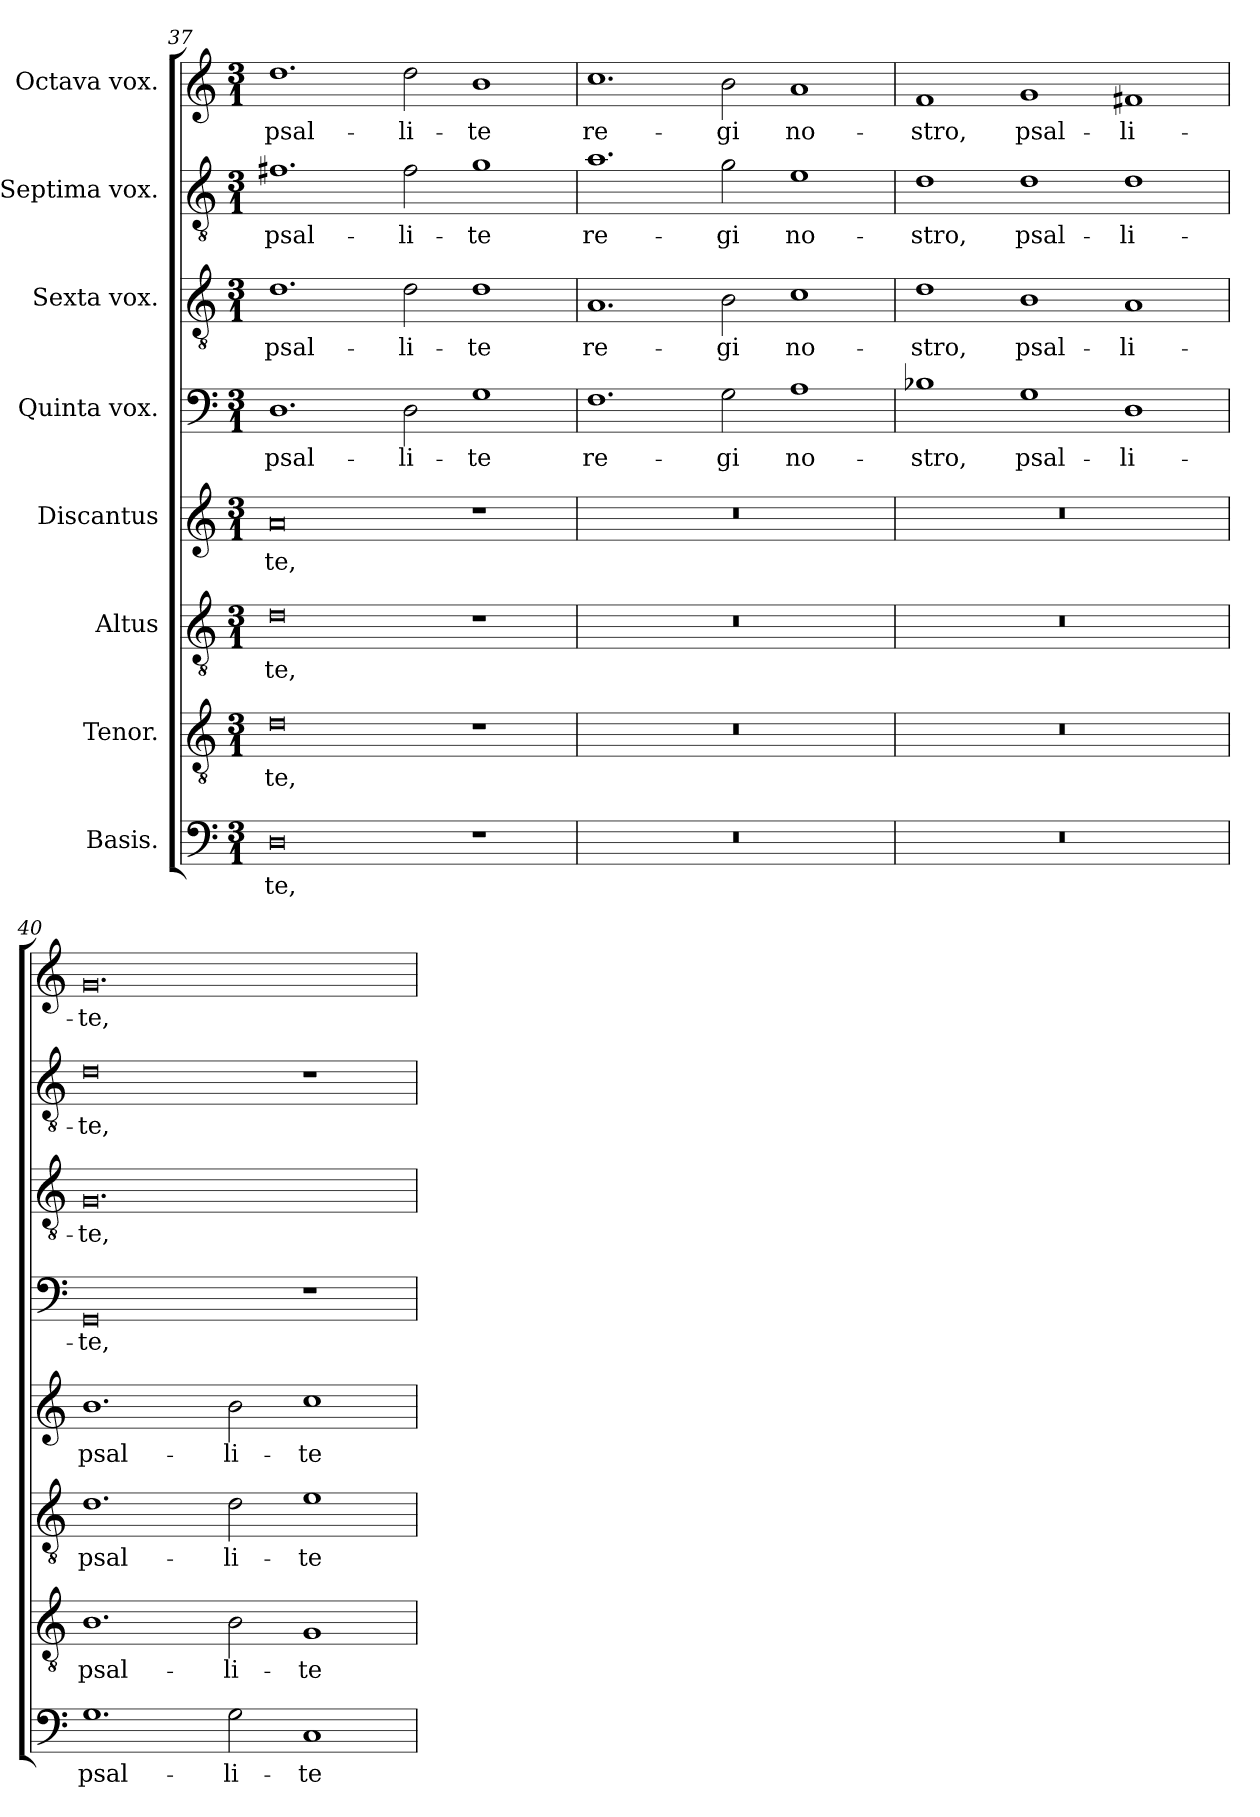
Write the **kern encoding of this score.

**kern	**text	**kern	**text	**kern	**text	**kern	**text	**kern	**text	**kern	**text	**kern	**text	**kern	**text
*part8	*part8	*part7	*part7	*part6	*part6	*part5	*part5	*part4	*part4	*part3	*part3	*part2	*part2	*part1	*part1
*staff8	*staff8	*staff7	*staff7	*staff6	*staff6	*staff5	*staff5	*staff4	*staff4	*staff3	*staff3	*staff2	*staff2	*staff1	*staff1
*I"Basis.	*	*I"Tenor.	*	*I"Altus	*	*I"Discantus	*	*I"Quinta vox.	*	*I"Sexta vox.	*	*I"Septima vox.	*	*I"Octava vox.	*
!!LO:PB:g=z
*clefF4	*	*clefGv2	*	*clefGv2	*	*clefG2	*	*clefF4	*	*clefGv2	*	*clefGv2	*	*clefG2	*
*k[]	*	*k[]	*	*k[]	*	*k[]	*	*k[]	*	*k[]	*	*k[]	*	*k[]	*
*M3/1	*	*M3/1	*	*M3/1	*	*M3/1	*	*M3/1	*	*M3/1	*	*M3/1	*	*M3/1	*
=37	=37	=37	=37	=37	=37	=37	=37	=37	=37	=37	=37	=37	=37	=37	=37
!	!LO:LY:b	!	!LO:LY:b	!	!LO:LY:b	!	!LO:LY:b	!	!LO:LY:b	!	!LO:LY:b	!	!LO:LY:b	!	!LO:LY:b
0D	te,	0d	te,	0d	te,	0a	te,	1.D	psal-	1.d	psal-	1.f#X	psal-	1.dd	psal-
!	!	!	!	!	!	!	!	!	!LO:LY:b	!	!LO:LY:b	!	!LO:LY:b	!	!LO:LY:b
.	.	.	.	.	.	.	.	2D\	-li-	2d\	-li-	2f#\	-li-	2dd\	-li-
!	!	!	!	!	!	!	!	!	!LO:LY:b	!	!LO:LY:b	!	!LO:LY:b	!	!LO:LY:b
1r	.	1r	.	1r	.	1r	.	1G	-te	1d	-te	1g	-te	1b	-te
=38	=38	=38	=38	=38	=38	=38	=38	=38	=38	=38	=38	=38	=38	=38	=38
!	!	!	!	!	!	!	!	!	!LO:LY:b	!	!LO:LY:b	!	!LO:LY:b	!	!LO:LY:b
0.r	.	0.r	.	0.r	.	0.r	.	1.F	re-	1.A	re-	1.a	re-	1.cc	re-
!	!	!	!	!	!	!	!	!	!LO:LY:b	!	!LO:LY:b	!	!LO:LY:b	!	!LO:LY:b
.	.	.	.	.	.	.	.	2G\	-gi	2B\	-gi	2g\	-gi	2b\	-gi
!	!	!	!	!	!	!	!	!	!LO:LY:b	!	!LO:LY:b	!	!LO:LY:b	!	!LO:LY:b
.	.	.	.	.	.	.	.	1A	no-	1c	no-	1e	no-	1a	no-
=39	=39	=39	=39	=39	=39	=39	=39	=39	=39	=39	=39	=39	=39	=39	=39
!	!	!	!	!	!	!	!	!	!LO:LY:b	!	!LO:LY:b	!	!LO:LY:b	!	!LO:LY:b
0.r	.	0.r	.	0.r	.	0.r	.	1B-X	-stro,	1d	-stro,	1d	-stro,	1f	-stro,
!	!	!	!	!	!	!	!	!	!LO:LY:b	!	!LO:LY:b	!	!LO:LY:b	!	!LO:LY:b
.	.	.	.	.	.	.	.	1G	psal-	1B	psal-	1d	psal-	1g	psal-
!	!	!	!	!	!	!	!	!	!LO:LY:b	!	!LO:LY:b	!	!LO:LY:b	!	!LO:LY:b
.	.	.	.	.	.	.	.	1D	-li-	1A	-li-	1d	-li-	1f#X	-li-
=40	=40	=40	=40	=40	=40	=40	=40	=40	=40	=40	=40	=40	=40	=40	=40
!	!LO:LY:b	!	!LO:LY:b	!	!LO:LY:b	!	!LO:LY:b	!	!LO:LY:b	!	!LO:LY:b	!	!LO:LY:b	!	!LO:LY:b
1.G	psal-	1.B	psal-	1.d	psal-	1.b	psal-	0GG	-te,	0.G	-te,	0d	-te,	0.g	-te,
!	!LO:LY:b	!	!LO:LY:b	!	!LO:LY:b	!	!LO:LY:b	!	!	!	!	!	!	!	!
2G\	-li-	2B\	-li-	2d\	-li-	2b\	-li-	.	.	.	.	.	.	.	.
!	!LO:LY:b	!	!LO:LY:b	!	!LO:LY:b	!	!LO:LY:b	!	!	!	!	!	!	!	!
1C	-te	1G	-te	1e	-te	1cc	-te	1r	.	.	.	1r	.	.	.
=	=	=	=	=	=	=	=	=	=	=	=	=	=	=	=
*-	*-	*-	*-	*-	*-	*-	*-	*-	*-	*-	*-	*-	*-	*-	*-
